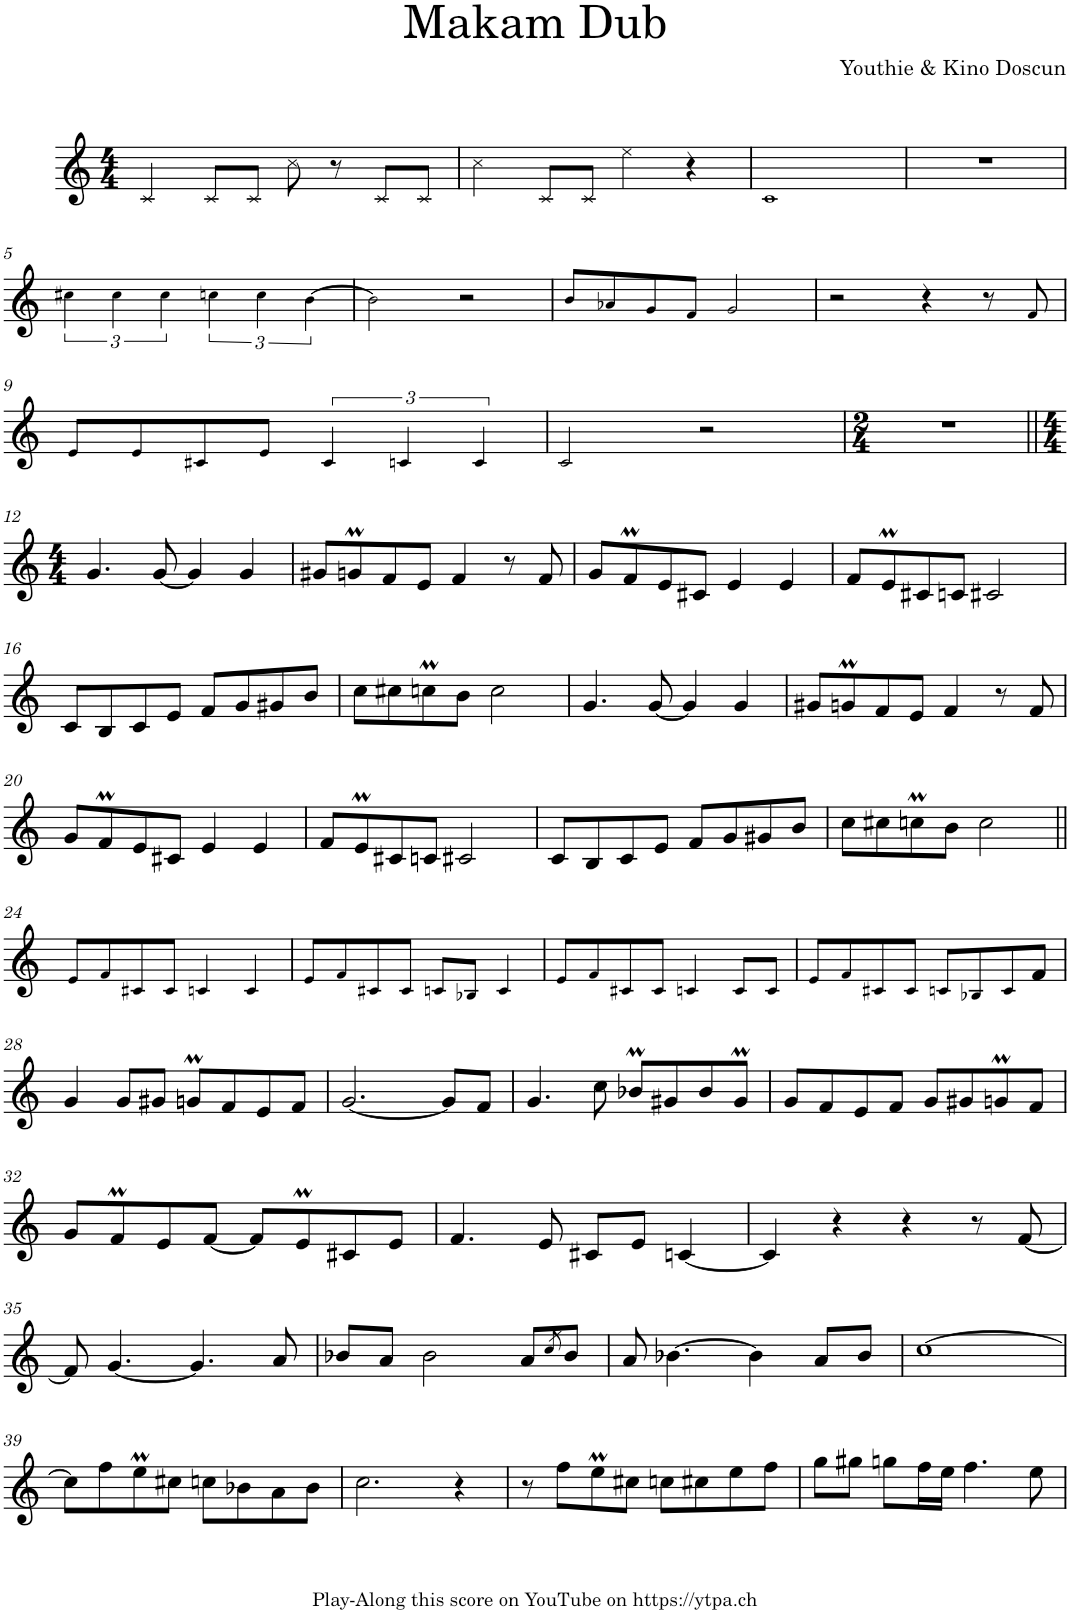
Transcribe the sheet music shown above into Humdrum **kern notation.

**kern
*part1
*staff1
*I"Piano
*I'Pno.
*clefG2
*k[]
*M4/4
=1
4c!/
8c!/L
8c!/J
8cc!\
8r
8c!/L
8c!/J
=2
4cc!\
8c!/L
8c!/J
4ee!\
4r
=3
1c!
=4
1r
!!LO:LB:g=z
=5
6cc#X!\
6cc#!\
6cc#!\
6ccn!\
6cc!\
[6b!\
=6
2b!\]
2r
=7
8b!/L
8a-X!/
8g!/
8f!/J
2g!/
=8
2r
4r
8r
8f!/
!!LO:LB:g=z
=9
8e!/L
8e!/
8c#X!/
8e!/J
6c#!/
6cn!/
6c!/
=10
2c!/
2r
=11
*M2/4
2r
!!LO:LB:g=z
=12||
*M4/4
4.g/
[8g/
4g/]
4g/
=13
8g#X/L
8gnM/
8f/
8e/J
4f/
8r
8f/
=14
8g/L
8fM/
8e/
8c#X/J
4e/
4e/
=15
8f/L
8em/
8c#X/
8cn/J
2c#X/
!!LO:LB:g=z
=16
8c/L
8B/
8c/
8e/J
8f/L
8g/
8g#X/
8b/J
=17
8cc\L
8cc#X\
8ccnM\
8b\J
2cc\
=18
4.g/
[8g/
4g/]
4g/
=19
8g#X/L
8gnM/
8f/
8e/J
4f/
8r
8f/
!!LO:LB:g=z
=20
8g/L
8fM/
8e/
8c#X/J
4e/
4e/
=21
8f/L
8em/
8c#X/
8cn/J
2c#X/
=22
8c/L
8B/
8c/
8e/J
8f/L
8g/
8g#X/
8b/J
=23
8cc\L
8cc#X\
8ccnM\
8b\J
2cc\
!!LO:LB:g=z
=24||
8e!/L
8f!/
8c#X!/
8c#!/J
4cn!/
4c!/
=25
8e!/L
8f!/
8c#X!/
8c#!/J
8cn!/L
8B-X!/J
4c!/
=26
8e!/L
8f!/
8c#X!/
8c#!/J
4cn!/
8c!/L
8c!/J
=27
8e!/L
8f!/
8c#X!/
8c#!/J
8cn!/L
8B-X!/
8c!/
8f/J
!!LO:LB:g=z
=28
4g/
8g/L
8g#X/J
8gnM/L
8f/
8e/
8f/J
=29
[2.g/
8g/L]
8f/J
=30
4.g/
8cc\
8b-XM/L
8g#X/
8b-/
8g#m/J
=31
8g/L
8f/
8e/
8f/J
8g/L
8g#X/
8gnM/
8f/J
!!LO:LB:g=z
=32
8g/L
8fM/
8e/
[8f/J
8f/L]
8em/
8c#X/
8e/J
=33
4.f/
8e/
8c#X/L
8e/J
[4cn/
=34
4c/]
4r
4r
8r
[8f/
!!LO:LB:g=z
=35
8f/]
[4.g/
4.g/]
8a/
=36
8b-X/L
8a/J
2b-\
8a/L
8qcc/
8b-/J
=37
8a/
[4.b-X\
4b-\]
8a/L
8b-/J
=38
[1cc
!!LO:LB:g=z
=39
8cc\L]
8ff\
8eem\
8cc#X\J
8ccn\L
8b-X\
8a\
8b-\J
=40
2.cc\
4r
=41
8r
8ff\L
8eem\
8cc#X\J
8ccn\L
8cc#X\
8ee\
8ff\J
=42
8gg\L
8gg#X\J
8ggn\L
16ff\L
16ee\JJ
4.ff\
8ee\
=
*-
